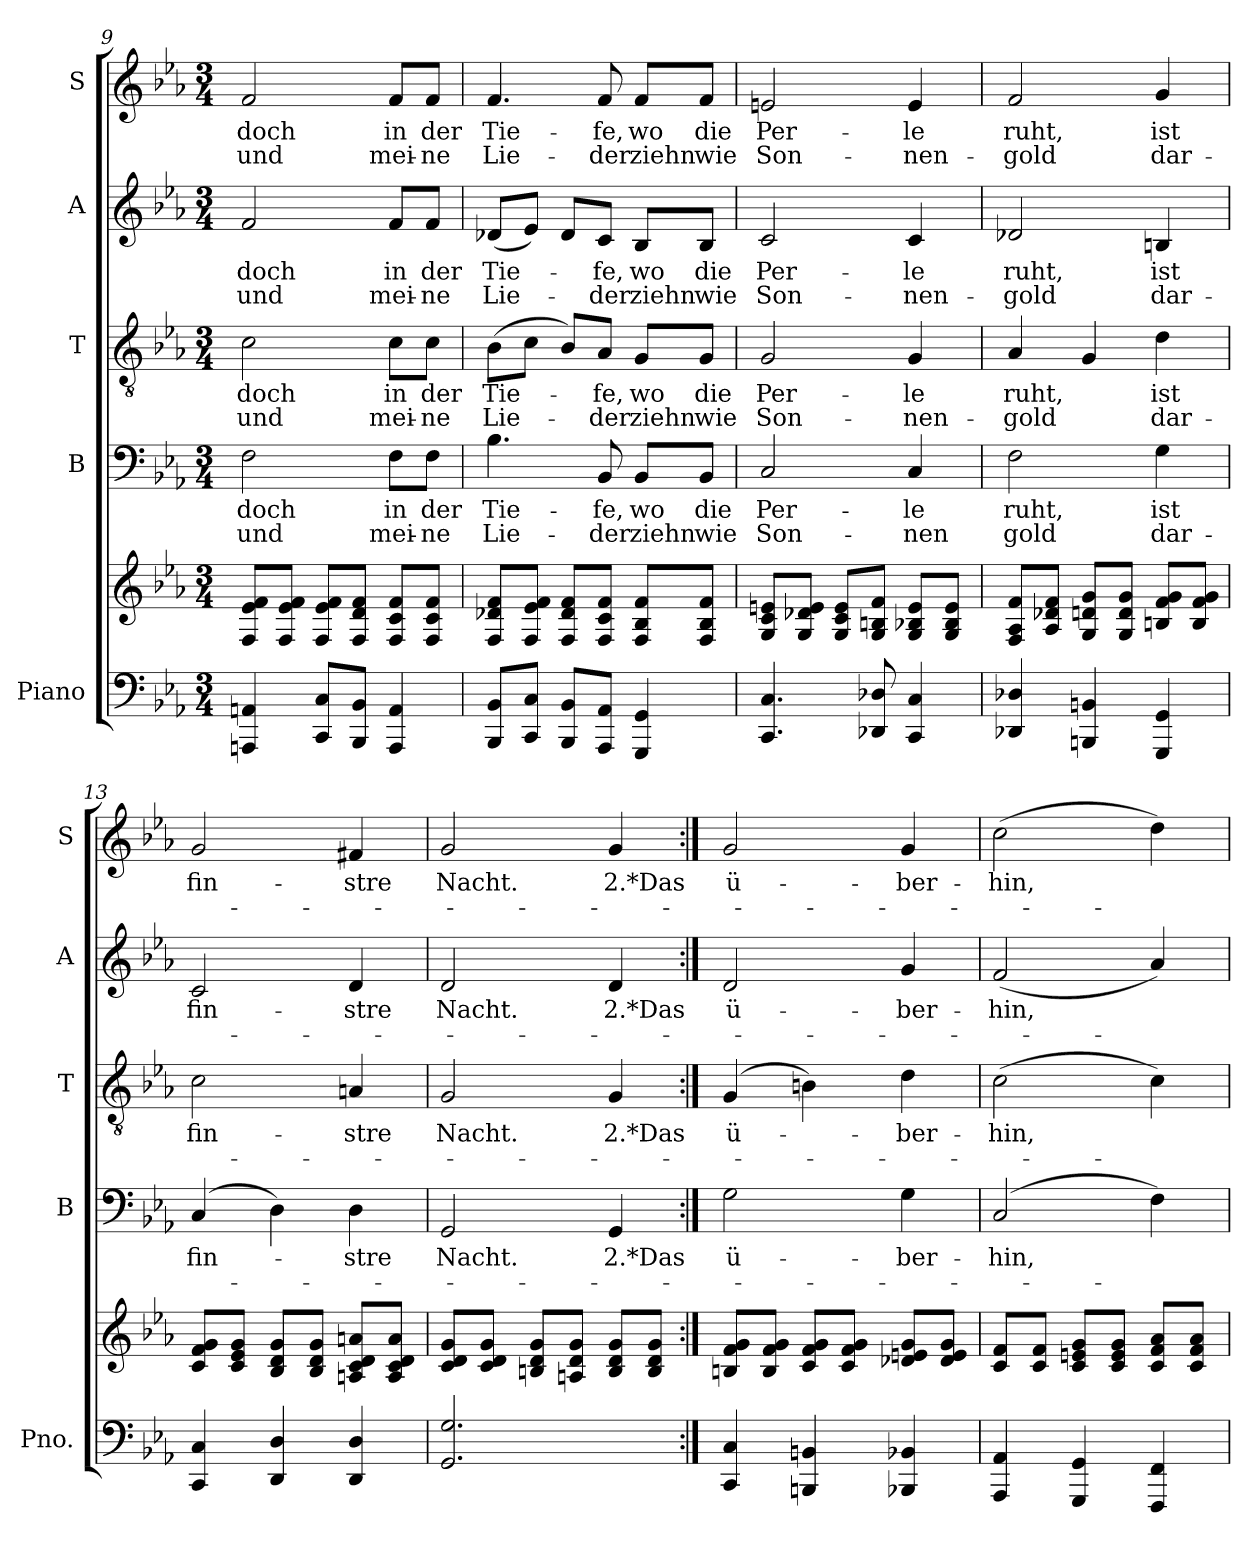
**kern	**kern	**kern	**text	**text	**kern	**text	**text	**kern	**text	**text	**kern	**text	**text
*part5	*part5	*part4	*part4	*part4	*part3	*part3	*part3	*part2	*part2	*part2	*part1	*part1	*part1
*staff6	*staff5	*staff4	*staff4	*staff4	*staff3	*staff3	*staff3	*staff2	*staff2	*staff2	*staff1	*staff1	*staff1
*I"Piano	*	*I"B	*	*	*I"T	*	*	*I"A	*	*	*I"S	*	*
*I'Pno.	*	*I'B	*	*	*I'T	*	*	*I'A	*	*	*I'S	*	*
!!LO:PB:g=z
*clefF4	*clefG2	*clefF4	*	*	*clefGv2	*	*	*clefG2	*	*	*clefG2	*	*
*k[b-e-a-]	*k[b-e-a-]	*k[b-e-a-]	*	*	*k[b-e-a-]	*	*	*k[b-e-a-]	*	*	*k[b-e-a-]	*	*
*c:	*c:	*c:	*	*	*c:	*	*	*c:	*	*	*c:	*	*
*M3/4	*M3/4	*M3/4	*	*	*M3/4	*	*	*M3/4	*	*	*M3/4	*	*
=9	=9	=9	=9	=9	=9	=9	=9	=9	=9	=9	=9	=9	=9
!	!	!	!LO:LY:b	!LO:LY:b	!	!LO:LY:b	!LO:LY:b	!	!LO:LY:b	!LO:LY:b	!	!LO:LY:b	!LO:LY:b
4AAAn/ 4AAn/	8F/ 8e-/ 8f/L	2F\	doch	und	2c\	doch	und	2f/	doch	und	2f/	doch	und
.	8F/ 8e-/ 8f/J	.	.	.	.	.	.	.	.	.	.	.	.
8CC/ 8C/L	8F/ 8e-/ 8f/L	.	.	.	.	.	.	.	.	.	.	.	.
8BBB-/ 8BB-/J	8F/ 8d/ 8f/J	.	.	.	.	.	.	.	.	.	.	.	.
!	!	!	!LO:LY:b	!LO:LY:b	!	!LO:LY:b	!LO:LY:b	!	!LO:LY:b	!LO:LY:b	!	!LO:LY:b	!LO:LY:b
4AAA/ 4AA/	8F/ 8c/ 8f/L	8F\L	in	mei-	8c\L	in	mei-	8f/L	in	mei-	8f/L	in	mei-
!	!	!	!LO:LY:b	!LO:LY:b	!	!LO:LY:b	!LO:LY:b	!	!LO:LY:b	!LO:LY:b	!	!LO:LY:b	!LO:LY:b
.	8F/ 8c/ 8f/J	8F\J	der	-ne	8c\J	der	-ne	8f/J	der	-ne	8f/J	der	-ne
=10	=10	=10	=10	=10	=10	=10	=10	=10	=10	=10	=10	=10	=10
!	!	!	!LO:LY:b	!LO:LY:b	!	!LO:LY:b	!LO:LY:b	!	!LO:LY:b	!LO:LY:b	!	!LO:LY:b	!LO:LY:b
8BBB-/ 8BB-/L	8F/ 8d-X/ 8f/L	4.B-\	Tie-	Lie-	(>8B-\L	Tie-	Lie-	(<8d-X/L	Tie-	Lie-	4.f/	Tie-	Lie-
8CC/ 8C/J	8F/ 8e-/ 8f/J	.	.	.	8c\J	.	.	8e-/J)	.	.	.	.	.
8BBB-/ 8BB-/L	8F/ 8d-/ 8f/L	.	.	.	8B-/L)	.	.	8d-/L	.	.	.	.	.
!	!	!	!LO:LY:b	!LO:LY:b	!	!LO:LY:b	!LO:LY:b	!	!LO:LY:b	!LO:LY:b	!	!LO:LY:b	!LO:LY:b
8AAA-/ 8AA-/J	8F/ 8c/ 8f/J	8BB-/	-fe,	-der	8A-/J	-fe,	-der	8c/J	-fe,	-der	8f/	-fe,	-der
!	!	!	!LO:LY:b	!LO:LY:b	!	!LO:LY:b	!LO:LY:b	!	!LO:LY:b	!LO:LY:b	!	!LO:LY:b	!LO:LY:b
4GGG/ 4GG/	8F/ 8B-/ 8f/L	8BB-/L	wo	ziehn	8G/L	wo	ziehn	8B-/L	wo	ziehn	8f/L	wo	ziehn
!	!	!	!LO:LY:b	!LO:LY:b	!	!LO:LY:b	!LO:LY:b	!	!LO:LY:b	!LO:LY:b	!	!LO:LY:b	!LO:LY:b
.	8F/ 8B-/ 8f/J	8BB-/J	die	wie	8G/J	die	wie	8B-/J	die	wie	8f/J	die	wie
=11	=11	=11	=11	=11	=11	=11	=11	=11	=11	=11	=11	=11	=11
!	!	!	!LO:LY:b	!LO:LY:b	!	!LO:LY:b	!LO:LY:b	!	!LO:LY:b	!LO:LY:b	!	!LO:LY:b	!LO:LY:b
4.CC/ 4.C/	8G/ 8c/ 8en/L	2C/	Per-	Son-	2G/	Per-	Son-	2c/	Per-	Son-	2en/	Per-	Son-
.	8G/ 8d-X/ 8e/J	.	.	.	.	.	.	.	.	.	.	.	.
.	8G/ 8c/ 8e/L	.	.	.	.	.	.	.	.	.	.	.	.
8DD-X/ 8D-X/	8G/ 8Bn/ 8f/J	.	.	.	.	.	.	.	.	.	.	.	.
!	!	!	!LO:LY:b	!LO:LY:b	!	!LO:LY:b	!LO:LY:b	!	!LO:LY:b	!LO:LY:b	!	!LO:LY:b	!LO:LY:b
4CC/ 4C/	8G/ 8B-X/ 8e/L	4C/	-le	-nen	4G/	-le	-nen-	4c/	-le	-nen-	4e/	-le	-nen-
.	8G/ 8B-/ 8e/J	.	.	.	.	.	.	.	.	.	.	.	.
=12	=12	=12	=12	=12	=12	=12	=12	=12	=12	=12	=12	=12	=12
!	!	!	!LO:LY:b	!LO:LY:b	!	!LO:LY:b	!LO:LY:b	!	!LO:LY:b	!LO:LY:b	!	!LO:LY:b	!LO:LY:b
4DD-X/ 4D-X/	8F/ 8A-/ 8f/L	2F\	ruht,	gold	4A-/	ruht,	-gold	2d-X/	ruht,	-gold	2f/	ruht,	-gold
.	8A-/ 8d-X/ 8f/J	.	.	.	.	.	.	.	.	.	.	.	.
4BBBn/ 4BBn/	8G/ 8dn/ 8g/L	.	.	.	4G/	.	.	.	.	.	.	.	.
.	8G/ 8d/ 8g/J	.	.	.	.	.	.	.	.	.	.	.	.
!	!	!	!LO:LY:b	!LO:LY:b	!	!LO:LY:b	!LO:LY:b	!	!LO:LY:b	!LO:LY:b	!	!LO:LY:b	!LO:LY:b
4GGG/ 4GG/	8Bn/ 8f/ 8g/L	4G\	ist	dar-	4d\	ist	dar-	4Bn/	ist	dar-	4g/	ist	dar-
.	8B/ 8f/ 8g/J	.	.	.	.	.	.	.	.	.	.	.	.
!!LO:PB:g=z
=13	=13	=13	=13	=13	=13	=13	=13	=13	=13	=13	=13	=13	=13
!	!	!	!LO:LY:b	!	!	!LO:LY:b	!	!	!LO:LY:b	!	!	!LO:LY:b	!
4CC/ 4C/	8c/ 8f/ 8g/L	(>4C/	fin-	.	2c\	fin-	.	2c/	fin-	.	2g/	fin-	.
.	8c/ 8e-/ 8g/J	.	.	.	.	.	.	.	.	.	.	.	.
4DD/ 4D/	8B-/ 8d/ 8g/L	4D\)	.	.	.	.	.	.	.	.	.	.	.
.	8B-/ 8d/ 8g/J	.	.	.	.	.	.	.	.	.	.	.	.
!	!	!	!LO:LY:b	!	!	!LO:LY:b	!	!	!LO:LY:b	!	!	!LO:LY:b	!
4DD/ 4D/	8An/ 8c/ 8d/ 8an/L	4D\	-stre	.	4An/	-stre	.	4d/	-stre	.	4f#X/	-stre	.
.	8A/ 8c/ 8d/ 8a/J	.	.	.	.	.	.	.	.	.	.	.	.
=14	=14	=14	=14	=14	=14	=14	=14	=14	=14	=14	=14	=14	=14
!	!	!	!LO:LY:b	!	!	!LO:LY:b	!	!	!LO:LY:b	!	!	!LO:LY:b	!
2.GG/ 2.G/	8c/ 8d/ 8g/L	2GG/	Nacht.	.	2G/	Nacht.	.	2d/	Nacht.	.	2g/	Nacht.	.
.	8c/ 8d/ 8g/J	.	.	.	.	.	.	.	.	.	.	.	.
.	8Bn/ 8d/ 8g/L	.	.	.	.	.	.	.	.	.	.	.	.
.	8An/ 8d/ 8g/J	.	.	.	.	.	.	.	.	.	.	.	.
!	!	!	!LO:LY:b	!	!	!LO:LY:b	!	!	!LO:LY:b	!	!	!LO:LY:b	!
.	8B/ 8d/ 8g/L	4GG/	2.*Das	.	4G/	2.*Das	.	4d/	2.*Das	.	4g/	2.*Das	.
.	8B/ 8d/ 8g/J	.	.	.	.	.	.	.	.	.	.	.	.
=15:|!	=15:|!	=15:|!	=15:|!	=15:|!	=15:|!	=15:|!	=15:|!	=15:|!	=15:|!	=15:|!	=15:|!	=15:|!	=15:|!
!	!	!	!LO:LY:b	!	!	!LO:LY:b	!	!	!LO:LY:b	!	!	!LO:LY:b	!
4CC/ 4C/	8Bn/ 8f/ 8g/L	2G\	ü-	.	(>4G/	ü-	.	2d/	ü-	.	2g/	ü-	.
.	8B/ 8f/ 8g/J	.	.	.	.	.	.	.	.	.	.	.	.
4BBBn/ 4BBn/	8c/ 8f/ 8g/L	.	.	.	4Bn\)	.	.	.	.	.	.	.	.
.	8c/ 8f/ 8g/J	.	.	.	.	.	.	.	.	.	.	.	.
!	!	!	!LO:LY:b	!	!	!LO:LY:b	!	!	!LO:LY:b	!	!	!LO:LY:b	!
4BBB-X/ 4BB-X/	8d-X/ 8en/ 8g/L	4G\	-ber-	.	4d\	-ber-	.	4g/	-ber-	.	4g/	-ber-	.
.	8d-/ 8e/ 8g/J	.	.	.	.	.	.	.	.	.	.	.	.
=16	=16	=16	=16	=16	=16	=16	=16	=16	=16	=16	=16	=16	=16
!	!	!	!LO:LY:b	!	!	!LO:LY:b	!	!	!LO:LY:b	!	!	!LO:LY:b	!
4AAA-/ 4AA-/	8c/ 8f/L	(>2C/	-hin,	.	(>2c\	-hin,	.	(<2f/	-hin,	.	(>2cc\	-hin,	.
.	8c/ 8f/J	.	.	.	.	.	.	.	.	.	.	.	.
4GGG/ 4GG/	8c/ 8en/ 8g/L	.	.	.	.	.	.	.	.	.	.	.	.
.	8c/ 8e/ 8g/J	.	.	.	.	.	.	.	.	.	.	.	.
4FFF/ 4FF/	8c/ 8f/ 8a-/L	4F\)	.	.	4c\)	.	.	4a-/)	.	.	4dd\)	.	.
.	8c/ 8f/ 8a-/J	.	.	.	.	.	.	.	.	.	.	.	.
=	=	=	=	=	=	=	=	=	=	=	=	=	=
*-	*-	*-	*-	*-	*-	*-	*-	*-	*-	*-	*-	*-	*-
